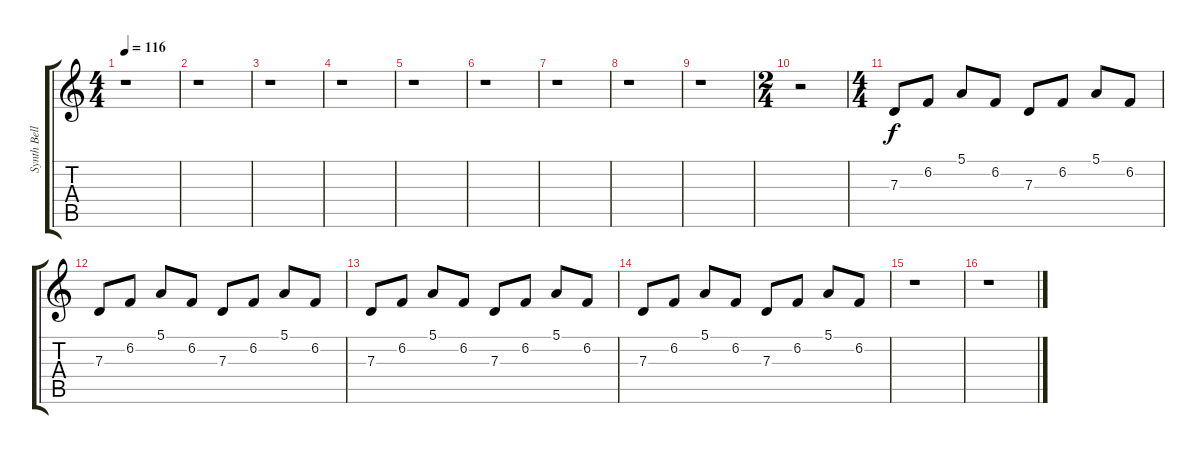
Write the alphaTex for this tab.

\track ("Synth Bells" "Synth Bell") {instrument marimba}
\staff {score tabs}
\tuning (E4 B3 G3 D3 A2 E2) {hide}
\ts (4 4)
\tempo 116
\clef g2
\ks c
r.1{dy f} |
r.1 |
r.1 |
r.1 |
r.1 |
r.1 |
r.1 |
r.1 |
r.1 |
\ts (2 4)
r.2 |
\ts (4 4)
7.3.8 6.2.8 5.1.8 6.2.8 7.3.8 6.2.8 5.1.8 6.2.8 |
7.3.8 6.2.8 5.1.8 6.2.8 7.3.8 6.2.8 5.1.8 6.2.8 |
7.3.8 6.2.8 5.1.8 6.2.8 7.3.8 6.2.8 5.1.8 6.2.8 |
7.3.8 6.2.8 5.1.8 6.2.8 7.3.8 6.2.8 5.1.8 6.2.8 |
r.1 |
r.1
